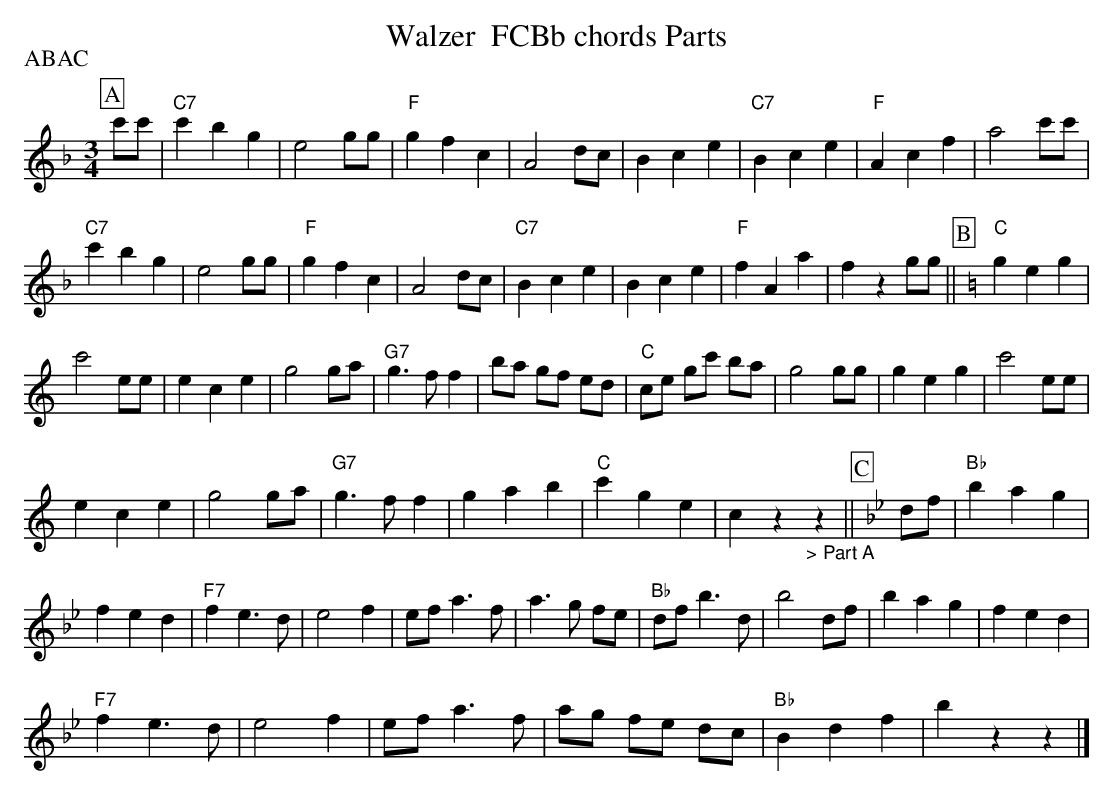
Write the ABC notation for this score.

X:1
T: Walzer  FCBb chords Parts
P:ABAC
M:3/4
L:1/8
K:F %%MIDI gchordon
[P:A] c'c' |"C7"c'2b2g2 | e4gg | "F"g2f2c2 | A4dc | B2c2e2 | "C7"B2c2e2 | "F"A2c2f2 | a4c'c' |
"C7"c'2b2g2 | e4gg | "F"g2f2c2 | A4dc | "C7"B2c2e2 | B2c2e2 | "F"f2A2a2 | f2z2gg || [P:B] [K:C]  "C"g2e2g2 |
c'4ee | e2c2e2 | g4ga | "G7"g3ff2 | ba gf ed | "C"ce gc' ba | g4gg | g2e2g2 | c'4ee |
e2c2e2 | g4ga | "G7"g3ff2 | g2a2b2 | "C"c'2g2e2 | c2z2"_> Part A"z2 || [P:C] [K:Bb] df | "Bb"b2a2g2 |
f2e2d2 | "F7"f2e3d | e4f2 | ef a3f | a3g fe | "Bb"dfb3d | b4df | b2a2g2 | f2e2d2 |
"F7"f2e3d | e4f2 | efa3f | ag fe dc | "Bb"B2d2f2 | b2z2z2 |]
